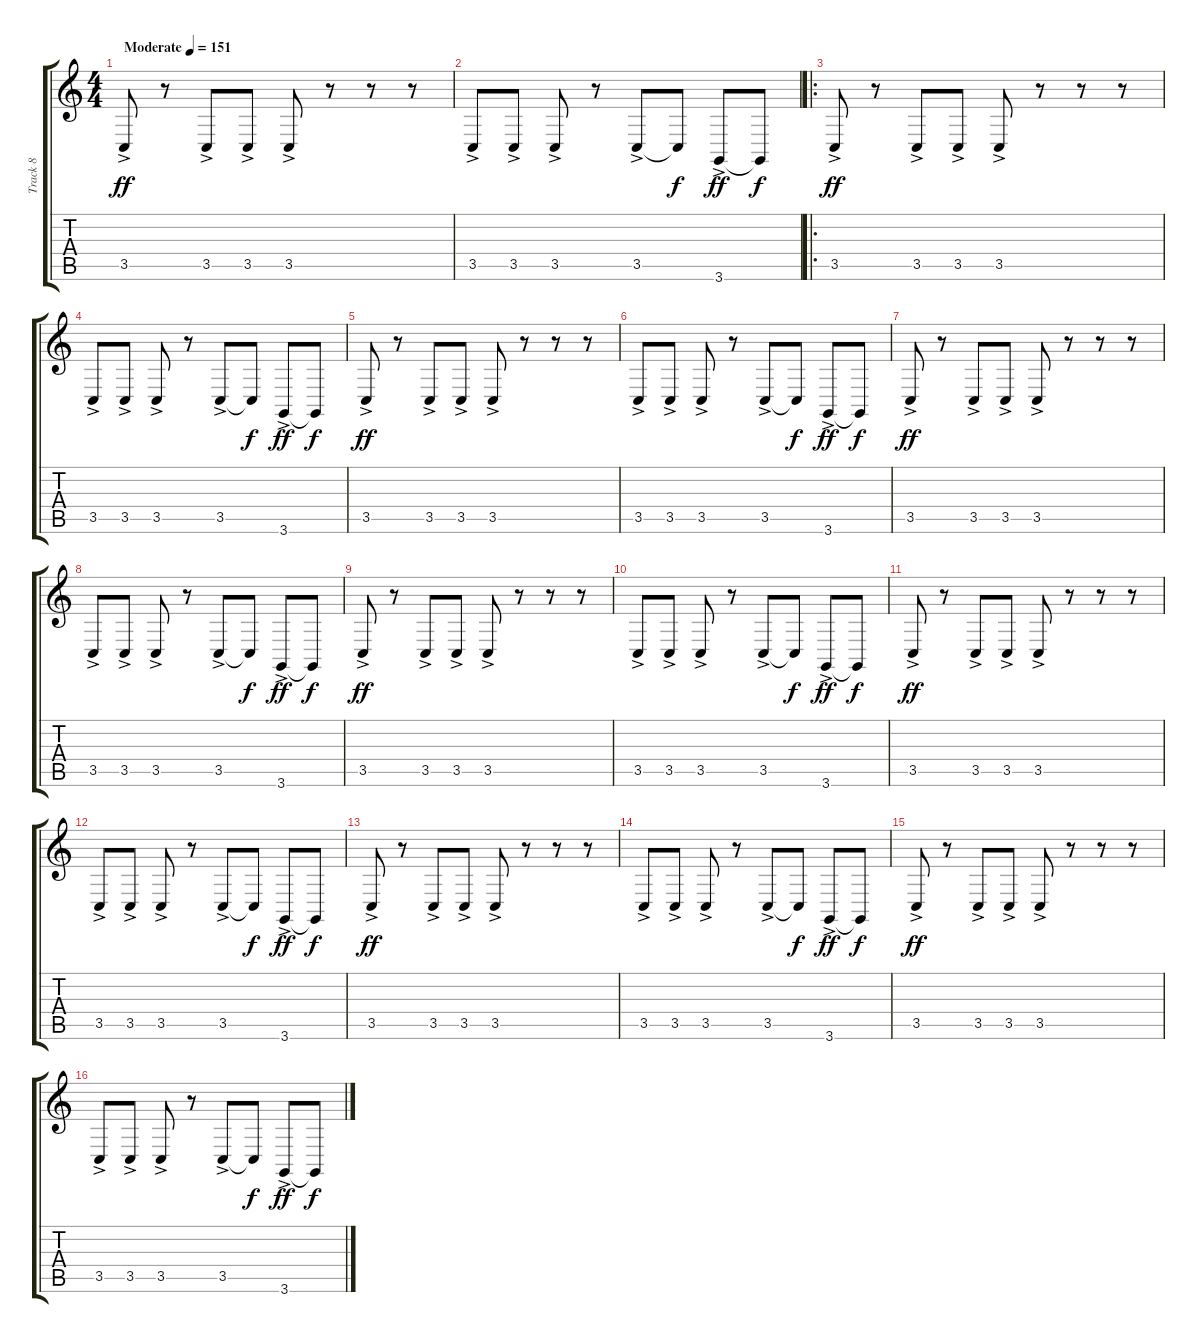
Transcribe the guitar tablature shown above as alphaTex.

\track ("Track 8" "Track 8") {instrument trombone bank 255}
\staff {score tabs}
\tuning (E4 B3 G3 D3 A2 E2) {hide}
\ts (4 4)
\tempo (151 "Moderate")
\clef g2
\ks c
3.5{ac}.8{dy ff instrument trombone} r.8 3.5{ac}.8 3.5{ac}.8 3.5{ac}.8 r.8 r.8 r.8 |
3.5{ac}.8 3.5{ac}.8 3.5{ac}.8 r.8 3.5{ac}.8 3.5{t}.8{dy f} 3.6{ac}.8{dy ff} 3.6{t}.8{dy f} |
\ro
3.5{ac}.8{dy ff} r.8 3.5{ac}.8 3.5{ac}.8 3.5{ac}.8 r.8 r.8 r.8 |
3.5{ac}.8 3.5{ac}.8 3.5{ac}.8 r.8 3.5{ac}.8 3.5{t}.8{dy f} 3.6{ac}.8{dy ff} 3.6{t}.8{dy f} |
3.5{ac}.8{dy ff} r.8 3.5{ac}.8 3.5{ac}.8 3.5{ac}.8 r.8 r.8 r.8 |
3.5{ac}.8 3.5{ac}.8 3.5{ac}.8 r.8 3.5{ac}.8 3.5{t}.8{dy f} 3.6{ac}.8{dy ff} 3.6{t}.8{dy f} |
3.5{ac}.8{dy ff} r.8 3.5{ac}.8 3.5{ac}.8 3.5{ac}.8 r.8 r.8 r.8 |
3.5{ac}.8 3.5{ac}.8 3.5{ac}.8 r.8 3.5{ac}.8 3.5{t}.8{dy f} 3.6{ac}.8{dy ff} 3.6{t}.8{dy f} |
3.5{ac}.8{dy ff} r.8 3.5{ac}.8 3.5{ac}.8 3.5{ac}.8 r.8 r.8 r.8 |
3.5{ac}.8 3.5{ac}.8 3.5{ac}.8 r.8 3.5{ac}.8 3.5{t}.8{dy f} 3.6{ac}.8{dy ff} 3.6{t}.8{dy f} |
3.5{ac}.8{dy ff} r.8 3.5{ac}.8 3.5{ac}.8 3.5{ac}.8 r.8 r.8 r.8 |
3.5{ac}.8 3.5{ac}.8 3.5{ac}.8 r.8 3.5{ac}.8 3.5{t}.8{dy f} 3.6{ac}.8{dy ff} 3.6{t}.8{dy f} |
3.5{ac}.8{dy ff} r.8 3.5{ac}.8 3.5{ac}.8 3.5{ac}.8 r.8 r.8 r.8 |
3.5{ac}.8 3.5{ac}.8 3.5{ac}.8 r.8 3.5{ac}.8 3.5{t}.8{dy f} 3.6{ac}.8{dy ff} 3.6{t}.8{dy f} |
3.5{ac}.8{dy ff} r.8 3.5{ac}.8 3.5{ac}.8 3.5{ac}.8 r.8 r.8 r.8 |
3.5{ac}.8 3.5{ac}.8 3.5{ac}.8 r.8 3.5{ac}.8 3.5{t}.8{dy f} 3.6{ac}.8{dy ff} 3.6{t}.8{dy f}
